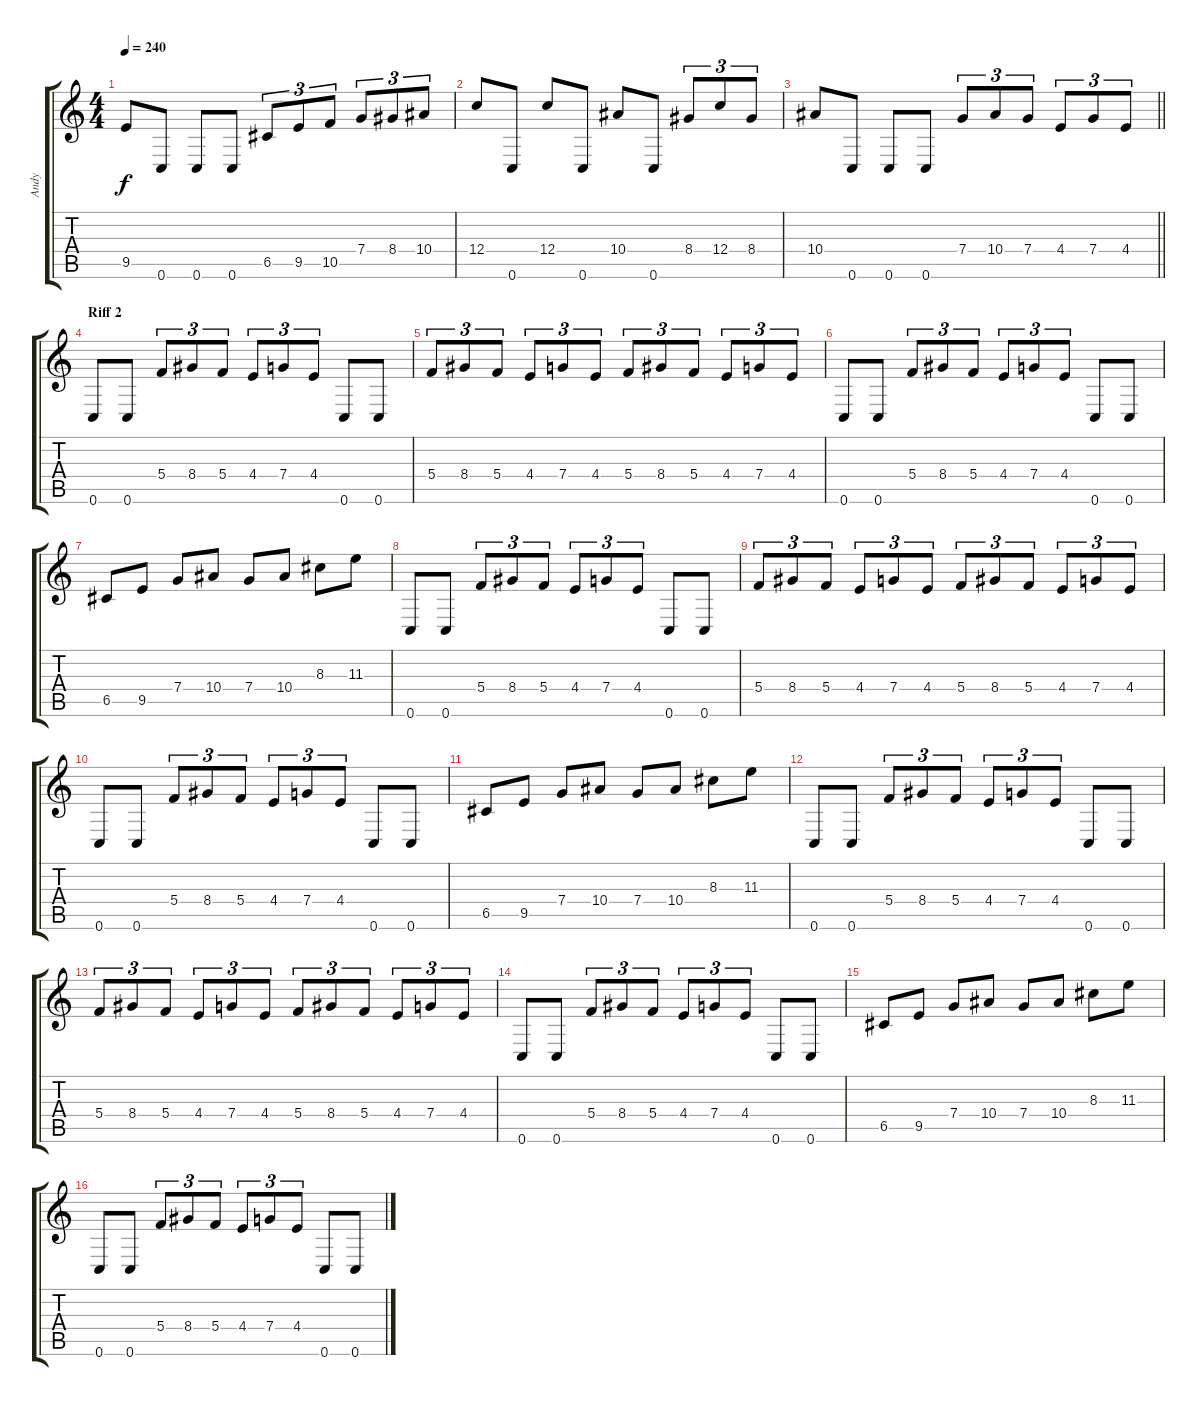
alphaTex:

\track ("Andy" "Andy") {instrument distortionguitar}
\staff {score tabs}
\tuning (D4 A3 F3 C3 G2 C2) {hide}
\ts (4 4)
\tempo 240
\clef g2
\ks c
9.5.8{dy f} 0.6.8 0.6.8 0.6.8 6.5.8{tu (3 2)} 9.5.8{tu (3 2)} 10.5.8{tu (3 2)} 7.4.8{tu (3 2)} 8.4.8{tu (3 2)} 10.4.8{tu (3 2)} |
12.4.8 0.6.8 12.4.8 0.6.8 10.4.8 0.6.8 8.4.8{tu (3 2)} 12.4.8{tu (3 2)} 8.4.8{tu (3 2)} |
\barLineRight lightlight
10.4.8 0.6.8 0.6.8 0.6.8 7.4.8{tu (3 2)} 10.4.8{tu (3 2)} 7.4.8{tu (3 2)} 4.4.8{tu (3 2)} 7.4.8{tu (3 2)} 4.4.8{tu (3 2)} |
\section ("" "Riff 2")
0.6.8 0.6.8 5.4.8{tu (3 2)} 8.4.8{tu (3 2)} 5.4.8{tu (3 2)} 4.4.8{tu (3 2)} 7.4.8{tu (3 2)} 4.4.8{tu (3 2)} 0.6.8 0.6.8 |
5.4.8{tu (3 2)} 8.4.8{tu (3 2)} 5.4.8{tu (3 2)} 4.4.8{tu (3 2)} 7.4.8{tu (3 2)} 4.4.8{tu (3 2)} 5.4.8{tu (3 2)} 8.4.8{tu (3 2)} 5.4.8{tu (3 2)} 4.4.8{tu (3 2)} 7.4.8{tu (3 2)} 4.4.8{tu (3 2)} |
0.6.8 0.6.8 5.4.8{tu (3 2)} 8.4.8{tu (3 2)} 5.4.8{tu (3 2)} 4.4.8{tu (3 2)} 7.4.8{tu (3 2)} 4.4.8{tu (3 2)} 0.6.8 0.6.8 |
6.5.8 9.5.8 7.4.8 10.4.8 7.4.8 10.4.8 8.3.8 11.3.8 |
0.6.8 0.6.8 5.4.8{tu (3 2)} 8.4.8{tu (3 2)} 5.4.8{tu (3 2)} 4.4.8{tu (3 2)} 7.4.8{tu (3 2)} 4.4.8{tu (3 2)} 0.6.8 0.6.8 |
5.4.8{tu (3 2)} 8.4.8{tu (3 2)} 5.4.8{tu (3 2)} 4.4.8{tu (3 2)} 7.4.8{tu (3 2)} 4.4.8{tu (3 2)} 5.4.8{tu (3 2)} 8.4.8{tu (3 2)} 5.4.8{tu (3 2)} 4.4.8{tu (3 2)} 7.4.8{tu (3 2)} 4.4.8{tu (3 2)} |
0.6.8 0.6.8 5.4.8{tu (3 2)} 8.4.8{tu (3 2)} 5.4.8{tu (3 2)} 4.4.8{tu (3 2)} 7.4.8{tu (3 2)} 4.4.8{tu (3 2)} 0.6.8 0.6.8 |
6.5.8 9.5.8 7.4.8 10.4.8 7.4.8 10.4.8 8.3.8 11.3.8 |
0.6.8 0.6.8 5.4.8{tu (3 2)} 8.4.8{tu (3 2)} 5.4.8{tu (3 2)} 4.4.8{tu (3 2)} 7.4.8{tu (3 2)} 4.4.8{tu (3 2)} 0.6.8 0.6.8 |
5.4.8{tu (3 2)} 8.4.8{tu (3 2)} 5.4.8{tu (3 2)} 4.4.8{tu (3 2)} 7.4.8{tu (3 2)} 4.4.8{tu (3 2)} 5.4.8{tu (3 2)} 8.4.8{tu (3 2)} 5.4.8{tu (3 2)} 4.4.8{tu (3 2)} 7.4.8{tu (3 2)} 4.4.8{tu (3 2)} |
0.6.8 0.6.8 5.4.8{tu (3 2)} 8.4.8{tu (3 2)} 5.4.8{tu (3 2)} 4.4.8{tu (3 2)} 7.4.8{tu (3 2)} 4.4.8{tu (3 2)} 0.6.8 0.6.8 |
6.5.8 9.5.8 7.4.8 10.4.8 7.4.8 10.4.8 8.3.8 11.3.8 |
0.6.8 0.6.8 5.4.8{tu (3 2)} 8.4.8{tu (3 2)} 5.4.8{tu (3 2)} 4.4.8{tu (3 2)} 7.4.8{tu (3 2)} 4.4.8{tu (3 2)} 0.6.8 0.6.8
